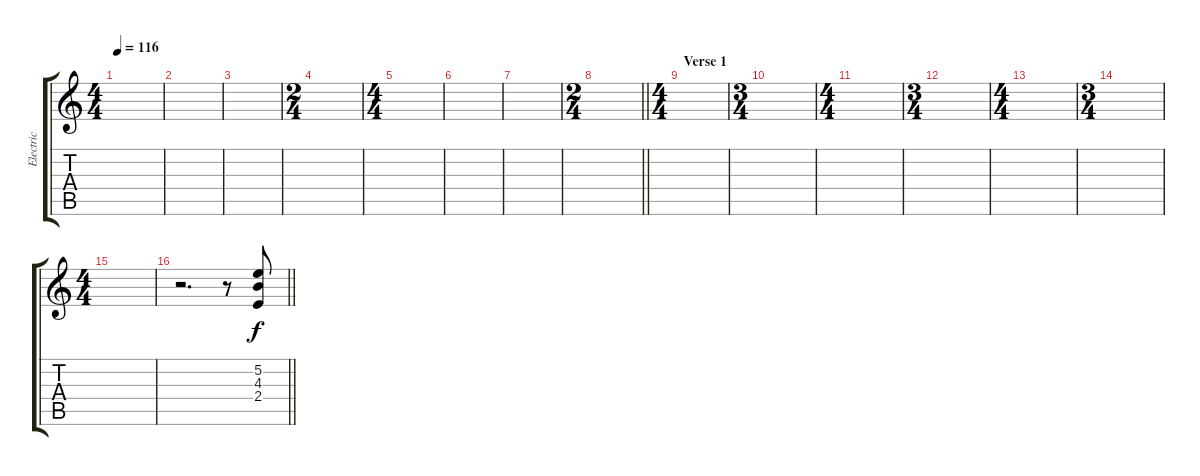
\track ("Electric" "Electric") {instrument overdrivenguitar}
\staff {score tabs}
\tuning (E4 B3 G3 D3 A2 E2) {hide}
\ts (4 4)
\tempo 116
\clef g2
\ks c
|
|
|
\ts (2 4)
|
\ts (4 4)
|
|
|
\ts (2 4)
\barLineRight lightlight
|
\ts (4 4)
\section ("" "Verse 1")
|
\ts (3 4)
|
\ts (4 4)
|
\ts (3 4)
|
\ts (4 4)
|
\ts (3 4)
|
\ts (4 4)
|
\barLineRight lightlight
r.2{d} r.8 (5.2 4.3 2.4).8
